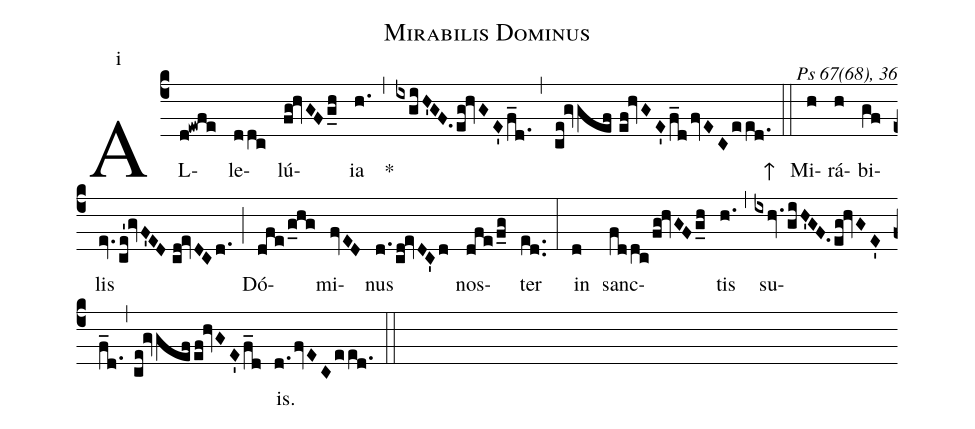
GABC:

name:Mirabilis Dominus;
commentary: Ps 67(68), 36;
mode:i;
%%
(c4) AL(d!ewfe)le(ddc)lú(fg!hvGF/g_h)ia(h.) *(,) (ixgiH'GF./eg!hvGE'/f_d.) (,) (ce!gvgef//ef!hvGE'/f_d/fvEC/eed.) ↑(::) Mi(h)rá(h)bi(gf)lis(ev./ce'!gvF'ED//cd!evDCd.) (;) Dó(dfe/g_hg)mi(fvED)nus(d./cd!evDC'd) nos(dfe/f_g)ter(ed..) (:) in(d) sanc(fddc/fg!hvGF/g_h)tis(h.) (,) su(ixhv./giH'GF./eg!hvGE'/f_d.,ce!gvgef/ef!hvGE'/f_d)is.(d.fvEC/eed.) (::)
